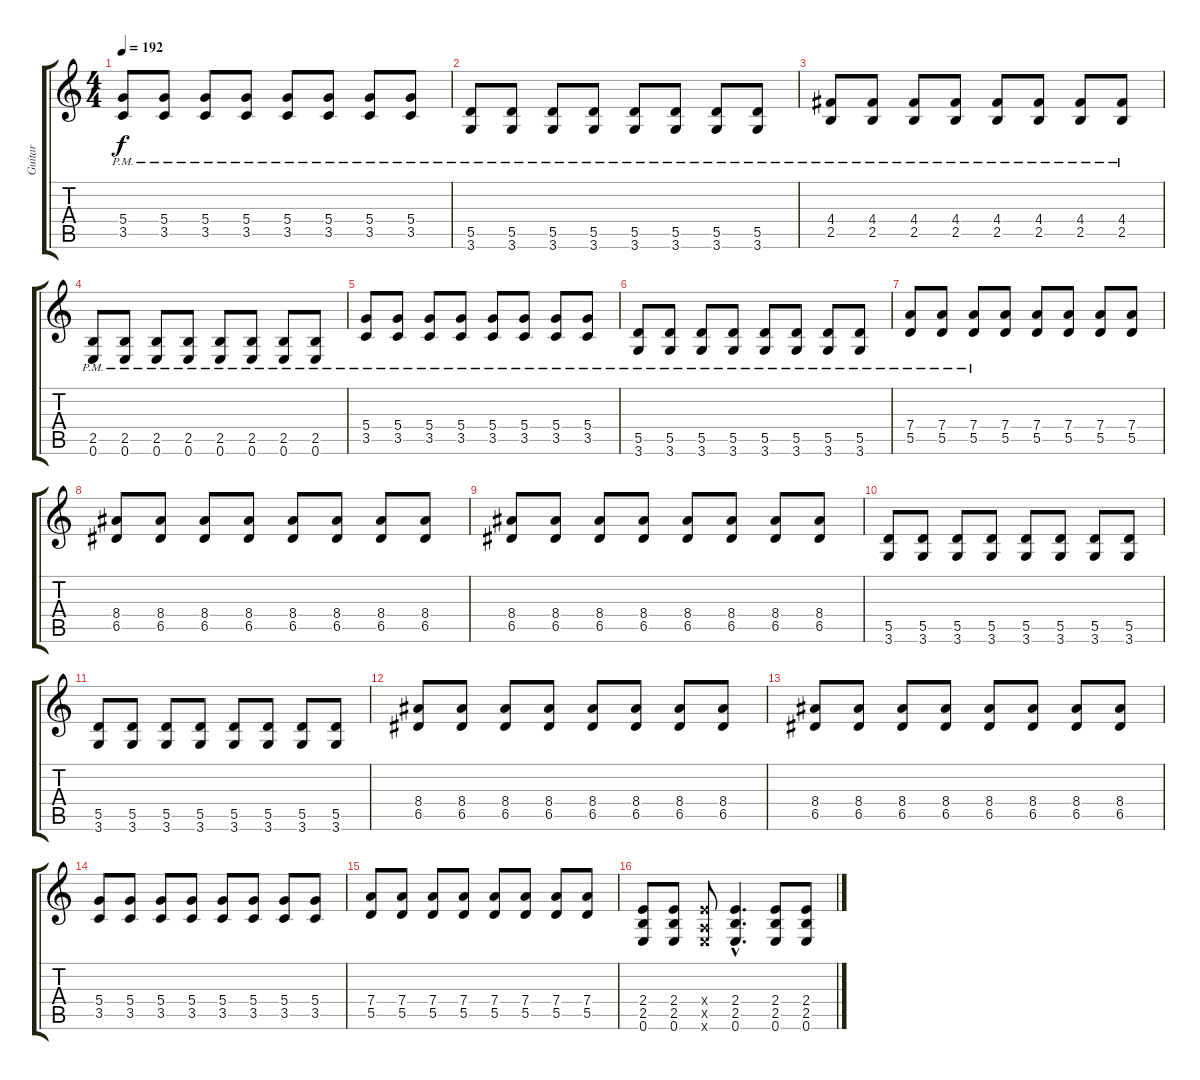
\track ("Guitar " "Guitar ") {instrument distortionguitar}
\staff {score tabs}
\tuning (E4 B3 G3 D3 A2 E2) {hide}
\ts (4 4)
\tempo 192
\clef g2
\ks c
(5.4{pm} 3.5{pm}).8{dy f} (5.4{pm} 3.5{pm}).8 (5.4{pm} 3.5{pm}).8 (5.4{pm} 3.5{pm}).8 (5.4{pm} 3.5{pm}).8 (5.4{pm} 3.5{pm}).8 (5.4{pm} 3.5{pm}).8 (5.4{pm} 3.5{pm}).8 |
(5.5{pm} 3.6{pm}).8 (5.5{pm} 3.6{pm}).8 (5.5{pm} 3.6{pm}).8 (5.5{pm} 3.6{pm}).8 (5.5{pm} 3.6{pm}).8 (5.5{pm} 3.6{pm}).8 (5.5{pm} 3.6{pm}).8 (5.5{pm} 3.6{pm}).8 |
(4.4{pm} 2.5{pm}).8 (4.4{pm} 2.5{pm}).8 (4.4{pm} 2.5{pm}).8 (4.4{pm} 2.5{pm}).8 (4.4{pm} 2.5{pm}).8 (4.4{pm} 2.5{pm}).8 (4.4{pm} 2.5{pm}).8 (4.4{pm} 2.5{pm}).8 |
(2.5{pm} 0.6{pm}).8 (2.5{pm} 0.6{pm}).8 (2.5{pm} 0.6{pm}).8 (2.5{pm} 0.6{pm}).8 (2.5{pm} 0.6{pm}).8 (2.5{pm} 0.6{pm}).8 (2.5{pm} 0.6{pm}).8 (2.5{pm} 0.6{pm}).8 |
(5.4{pm} 3.5{pm}).8 (5.4{pm} 3.5{pm}).8 (5.4{pm} 3.5{pm}).8 (5.4{pm} 3.5{pm}).8 (5.4{pm} 3.5{pm}).8 (5.4{pm} 3.5{pm}).8 (5.4{pm} 3.5{pm}).8 (5.4{pm} 3.5{pm}).8 |
(5.5{pm} 3.6{pm}).8 (5.5{pm} 3.6{pm}).8 (5.5{pm} 3.6{pm}).8 (5.5{pm} 3.6{pm}).8 (5.5{pm} 3.6{pm}).8 (5.5{pm} 3.6{pm}).8 (5.5{pm} 3.6{pm}).8 (5.5{pm} 3.6{pm}).8 |
(7.4{pm} 5.5{pm}).8 (7.4{pm} 5.5{pm}).8 (7.4{pm} 5.5{pm}).8 (7.4 5.5).8 (7.4 5.5).8 (7.4 5.5).8 (7.4 5.5).8 (7.4 5.5).8 |
(8.4 6.5).8 (8.4 6.5).8 (8.4 6.5).8 (8.4 6.5).8 (8.4 6.5).8 (8.4 6.5).8 (8.4 6.5).8 (8.4 6.5).8 |
(8.4 6.5).8 (8.4 6.5).8 (8.4 6.5).8 (8.4 6.5).8 (8.4 6.5).8 (8.4 6.5).8 (8.4 6.5).8 (8.4 6.5).8 |
(5.5 3.6).8 (5.5 3.6).8 (5.5 3.6).8 (5.5 3.6).8 (5.5 3.6).8 (5.5 3.6).8 (5.5 3.6).8 (5.5 3.6).8 |
(5.5 3.6).8 (5.5 3.6).8 (5.5 3.6).8 (5.5 3.6).8 (5.5 3.6).8 (5.5 3.6).8 (5.5 3.6).8 (5.5 3.6).8 |
(8.4 6.5).8 (8.4 6.5).8 (8.4 6.5).8 (8.4 6.5).8 (8.4 6.5).8 (8.4 6.5).8 (8.4 6.5).8 (8.4 6.5).8 |
(8.4 6.5).8 (8.4 6.5).8 (8.4 6.5).8 (8.4 6.5).8 (8.4 6.5).8 (8.4 6.5).8 (8.4 6.5).8 (8.4 6.5).8 |
(5.4 3.5).8 (5.4 3.5).8 (5.4 3.5).8 (5.4 3.5).8 (5.4 3.5).8 (5.4 3.5).8 (5.4 3.5).8 (5.4 3.5).8 |
(7.4 5.5).8 (7.4 5.5).8 (7.4 5.5).8 (7.4 5.5).8 (7.4 5.5).8 (7.4 5.5).8 (7.4 5.5).8 (7.4 5.5).8 |
(2.4 2.5 0.6).8 (2.4 2.5 0.6).8 (2.4{x} 0.5{x} 0.6{x}).8 (2.4{hac} 2.5{hac} 0.6{hac}).4{d} (2.4 2.5 0.6).8 (2.4 2.5 0.6).8
